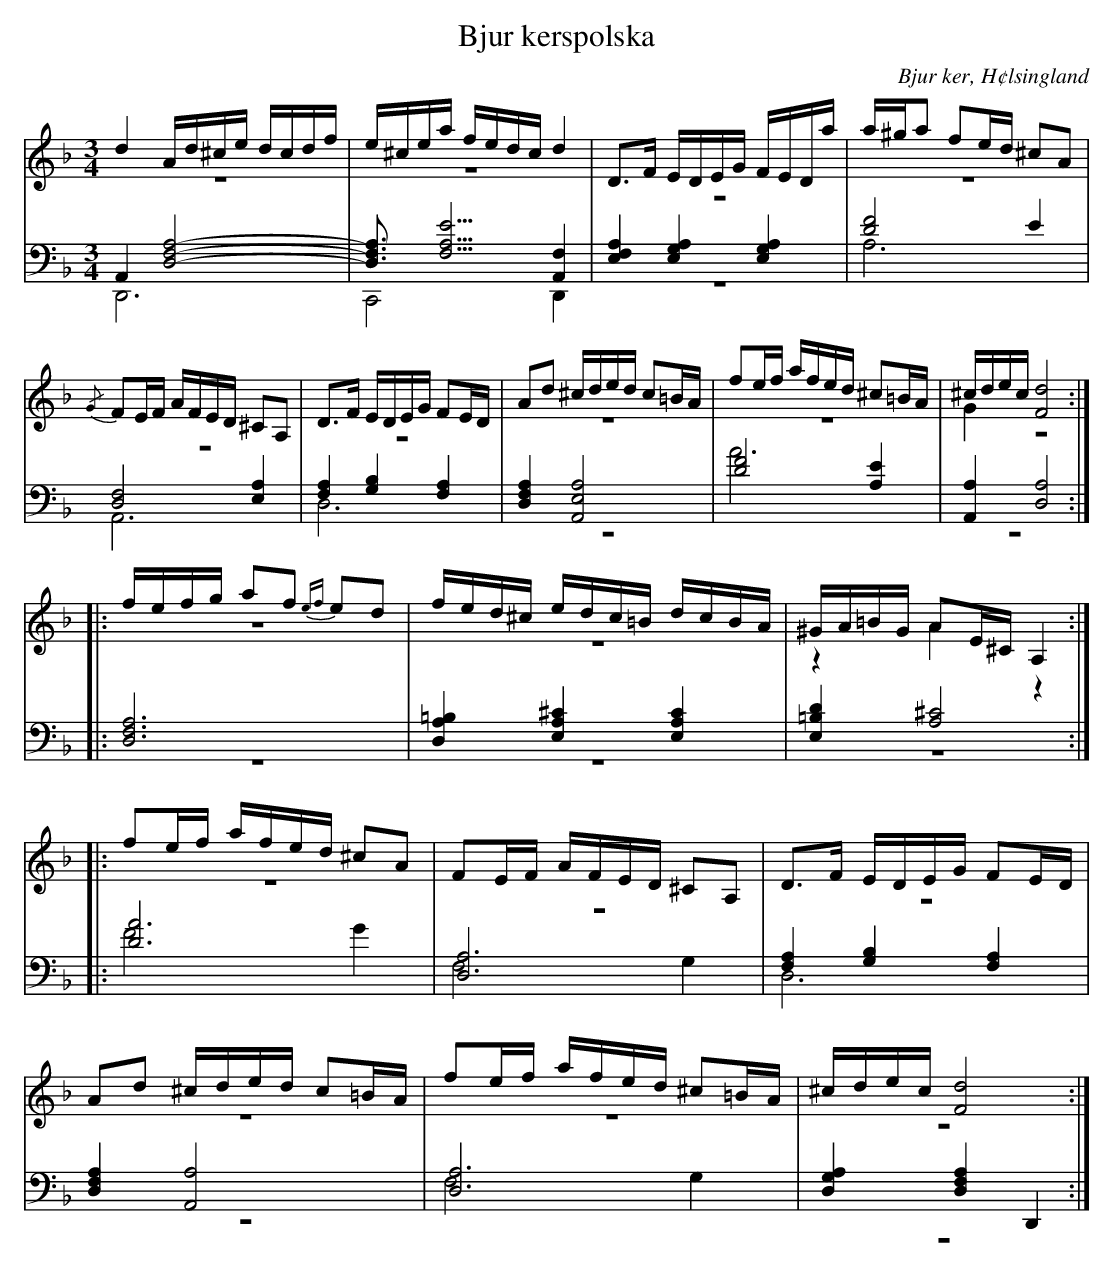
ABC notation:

X:1
T: Bjur kerspolska
O: Bjur ker, H¢lsingland
M: 3/4
L: 1/16
K: Dm
V:1
V:2 merge
V:3
V:4 merge
V:1
d4 Ad^ce dcdf |e^cea fedc d4|D2>F2 EDEG FEDa|a^ga2 f2ed ^c2A2|
{/G}F2EF AFED ^C2A,2|D2>F2 EDEG F2ED|A2d2 ^cded c2=BA|f2ef afed ^c2=BA|^cdec [F8d8]:|
|:fefg a2f2 {ef}e2d2 |fed^c edc=B dcBA|^GA=BG A2E^C A,4:|
|:f2ef afed ^c2A2|F2EF AFED ^C2A,2|D2>F2 EDEG F2ED|
A2d2 ^cded c2=BA|f2ef afed ^c2=BA|^cdec [F8d8]:|
V:2
z12|z12|z12|z12|
z12|z12|z12|z12|G4 z8:|
|:z12|z12|z4 A4 z4:|
|:z12|z12|z12|
z12|z12|z12:|
V:3 clef=bass
A,,4 [D,8F,8A,8]-|[D,3F,3A,3] [F,5A,5E5] [F,4A,,4]|[E,4F,4A,4] [E,4G,4A,4] [E,4G,4A,4]|[D8F8] E4|
[D,8F,8] [E,4A,4]|[F,4A,4] [G,4B,4] [F,4A,4]|[D,4F,4A,4] [A,,8E,8A,8]|[D8F8] [A,4E4]|[A,,4A,4] [D,8A,8]:|
|:[D,12F,12A,12]|[D,4A,4=B,4] [E,4A,4^C4] [E,4A,4C4]|[E,4=B,4D4] [A,8^C8]:|
|:[D12A12]|[D,12A,12]|[F,4A,4] [G,4B,4] [F,4A,4]|
[D,4F,4A,4] [A,,8A,8]|[D,12A,12]|[D,4G,4A,4] [D,4F,4A,4] D,,4:|
V:4 clef=bass
D,,12|C,,8 D,,4|z12|A,12|
A,,12|D,12|z12|A12|z12:|
|:z12|z12|z12:|
|:F8 G4|F,8 G,4|D,12|
z12|F,8 G,4|z12:|
